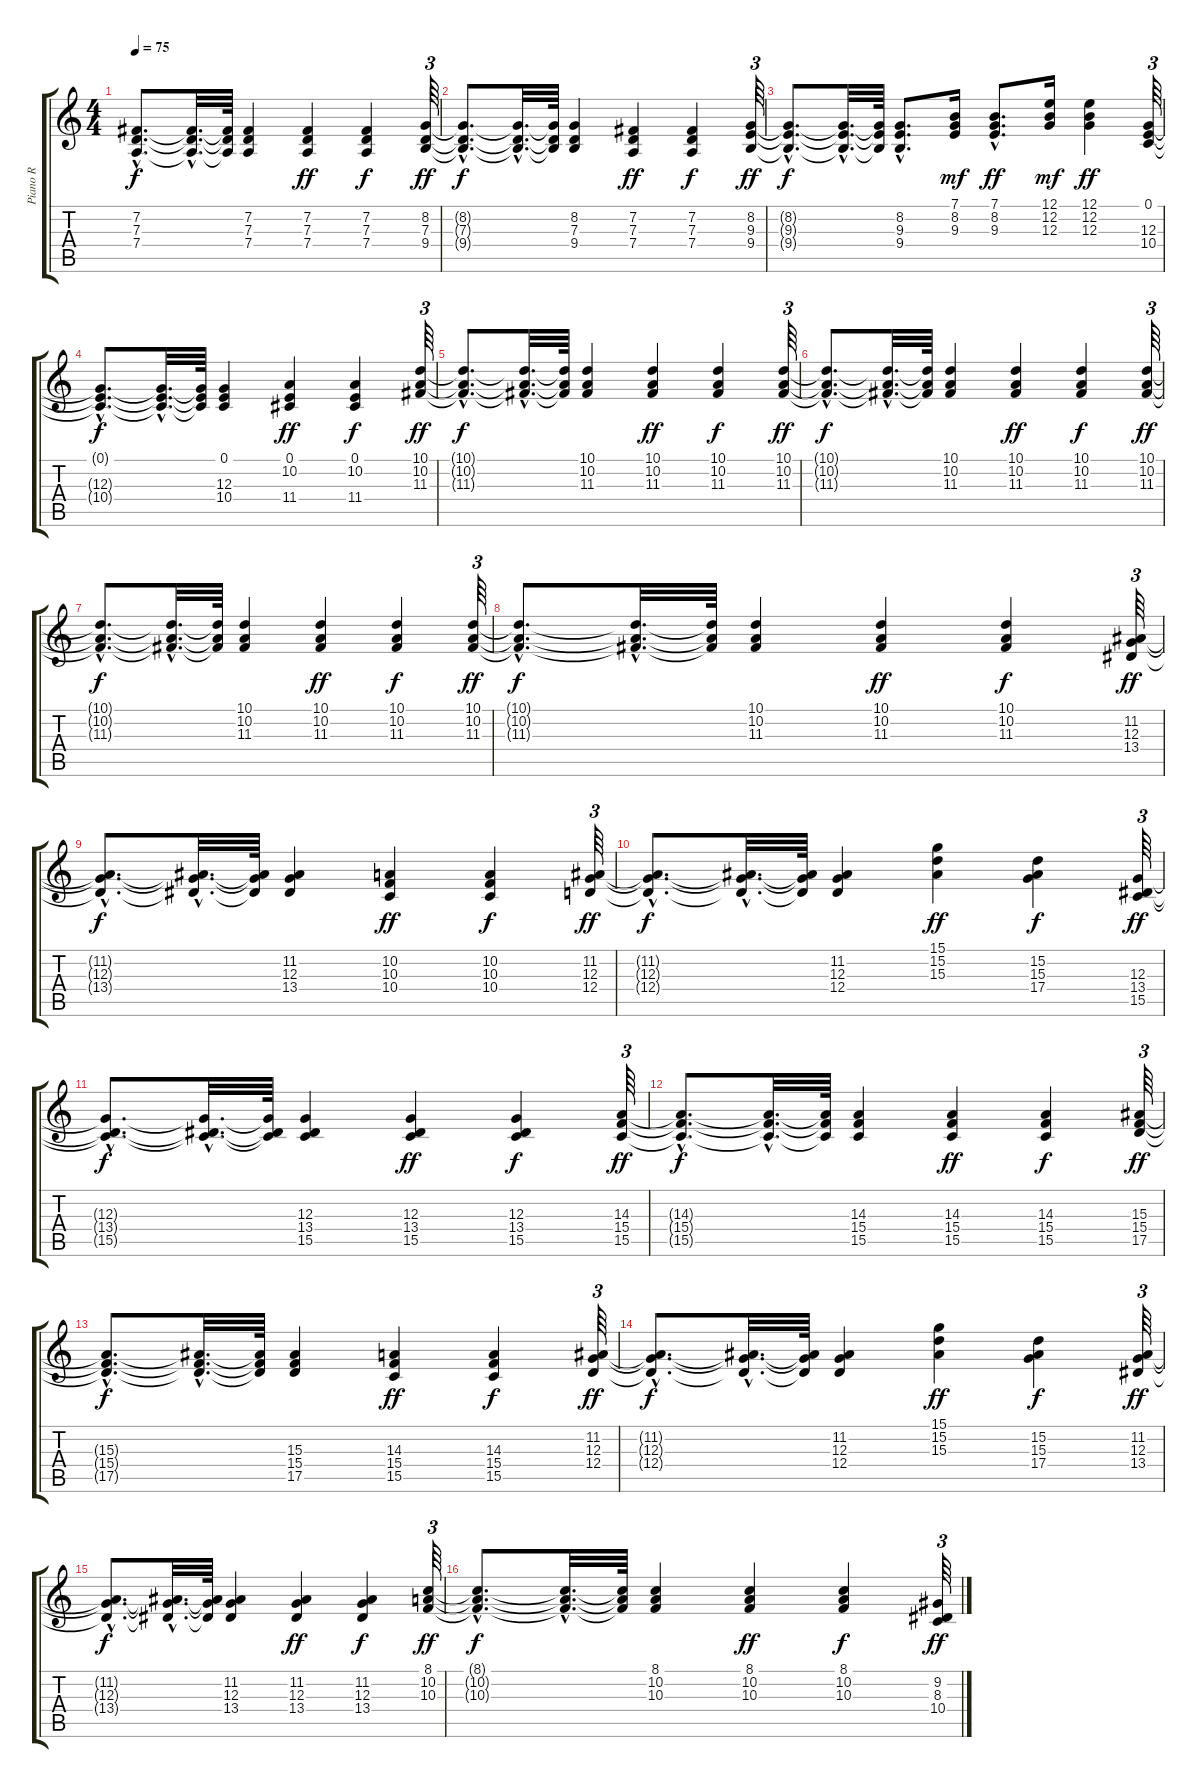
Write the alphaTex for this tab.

\track ("Piano R" "Piano R") {instrument acousticgrandpiano}
\staff {score tabs}
\tuning (E4 B3 G3 D3 A2 E2) {hide}
\ts (4 4)
\tempo 75
\clef g2
\ks c
(7.2{hac t} 7.3{hac t} 7.4{hac t}).8{d dy f} (7.2{hac t} 7.3{hac t} 7.4{hac t}).32{d} (7.2{t} 7.3{t} 7.4{t}).64 (7.2 7.3 7.4).4 (7.2 7.3 7.4).4{dy ff} (7.2 7.3 7.4).4{dy f} (8.2 7.3 9.4).64{tu (3 2) dy ff} |
(8.2{hac t} 7.3{hac t} 9.4{hac t}).8{d dy f} (8.2{hac t} 7.3{hac t} 9.4{hac t}).32{d} (8.2{t} 7.3{t} 9.4{t}).64 (8.2 7.3 9.4).4 (7.2 7.3 7.4).4{dy ff} (7.2 7.3 7.4).4{dy f} (8.2 9.3 9.4).64{tu (3 2) dy ff} |
(8.2{hac t} 9.3{hac t} 9.4{hac t}).8{d dy f} (8.2{hac t} 9.3{hac t} 9.4{hac t}).32{d} (8.2{t} 9.3{t} 9.4{t}).64 (8.2{hac} 9.3{hac} 9.4{hac}).8{d} (7.1 8.2 9.3).16{dy mf} (7.1{hac} 8.2{hac} 9.3{hac}).8{d dy ff} (12.1 12.2 12.3).16{dy mf} (12.1 12.2 12.3).4{dy ff} (0.1 12.3 10.4).64{tu (3 2)} |
(0.1{hac t} 12.3{hac t} 10.4{hac t}).8{d dy f} (0.1{hac t} 12.3{hac t} 10.4{hac t}).32{d} (0.1{t} 12.3{t} 10.4{t}).64 (0.1 12.3 10.4).4 (0.1 10.2 11.4).4{dy ff} (0.1 10.2 11.4).4{dy f} (10.1 10.2 11.3).64{tu (3 2) dy ff} |
(10.1{hac t} 10.2{hac t} 11.3{hac t}).8{d dy f} (10.1{hac t} 10.2{hac t} 11.3{hac t}).32{d} (10.1{t} 10.2{t} 11.3{t}).64 (10.1 10.2 11.3).4 (10.1 10.2 11.3).4{dy ff} (10.1 10.2 11.3).4{dy f} (10.1 10.2 11.3).64{tu (3 2) dy ff} |
(10.1{hac t} 10.2{hac t} 11.3{hac t}).8{d dy f} (10.1{hac t} 10.2{hac t} 11.3{hac t}).32{d} (10.1{t} 10.2{t} 11.3{t}).64 (10.1 10.2 11.3).4 (10.1 10.2 11.3).4{dy ff} (10.1 10.2 11.3).4{dy f} (10.1 10.2 11.3).64{tu (3 2) dy ff} |
(10.1{hac t} 10.2{hac t} 11.3{hac t}).8{d dy f} (10.1{hac t} 10.2{hac t} 11.3{hac t}).32{d} (10.1{t} 10.2{t} 11.3{t}).64 (10.1 10.2 11.3).4 (10.1 10.2 11.3).4{dy ff} (10.1 10.2 11.3).4{dy f} (10.1 10.2 11.3).64{tu (3 2) dy ff} |
(10.1{hac t} 10.2{hac t} 11.3{hac t}).8{d dy f} (10.1{hac t} 10.2{hac t} 11.3{hac t}).32{d} (10.1{t} 10.2{t} 11.3{t}).64 (10.1 10.2 11.3).4 (10.1 10.2 11.3).4{dy ff} (10.1 10.2 11.3).4{dy f} (11.2 12.3 13.4).64{tu (3 2) dy ff} |
(11.2{hac t} 12.3{hac t} 13.4{hac t}).8{d dy f} (11.2{hac t} 12.3{hac t} 13.4{hac t}).32{d} (11.2{t} 12.3{t} 13.4{t}).64 (11.2 12.3 13.4).4 (10.2 10.3 10.4).4{dy ff} (10.2 10.3 10.4).4{dy f} (11.2 12.3 12.4).64{tu (3 2) dy ff} |
(11.2{hac t} 12.3{hac t} 12.4{hac t}).8{d dy f} (11.2{hac t} 12.3{hac t} 12.4{hac t}).32{d} (11.2{t} 12.3{t} 12.4{t}).64 (11.2 12.3 12.4).4 (15.1 15.2 15.3).4{dy ff} (15.2 15.3 17.4).4{dy f} (12.3 13.4 15.5).64{tu (3 2) dy ff} |
(12.3{hac t} 13.4{hac t} 15.5{hac t}).8{d dy f} (12.3{hac t} 13.4{hac t} 15.5{hac t}).32{d} (12.3{t} 13.4{t} 15.5{t}).64 (12.3 13.4 15.5).4 (12.3 13.4 15.5).4{dy ff} (12.3 13.4 15.5).4{dy f} (14.3 15.4 15.5).64{tu (3 2) dy ff} |
(14.3{hac t} 15.4{hac t} 15.5{hac t}).8{d dy f} (14.3{hac t} 15.4{hac t} 15.5{hac t}).32{d} (14.3{t} 15.4{t} 15.5{t}).64 (14.3 15.4 15.5).4 (14.3 15.4 15.5).4{dy ff} (14.3 15.4 15.5).4{dy f} (15.3 15.4 17.5).64{tu (3 2) dy ff} |
(15.3{hac t} 15.4{hac t} 17.5{hac t}).8{d dy f} (15.3{hac t} 15.4{hac t} 17.5{hac t}).32{d} (15.3{t} 15.4{t} 17.5{t}).64 (15.3 15.4 17.5).4 (14.3 15.4 15.5).4{dy ff} (14.3 15.4 15.5).4{dy f} (11.2 12.3 12.4).64{tu (3 2) dy ff} |
(11.2{hac t} 12.3{hac t} 12.4{hac t}).8{d dy f} (11.2{hac t} 12.3{hac t} 12.4{hac t}).32{d} (11.2{t} 12.3{t} 12.4{t}).64 (11.2 12.3 12.4).4 (15.1 15.2 15.3).4{dy ff} (15.2 15.3 17.4).4{dy f} (11.2 12.3 13.4).64{tu (3 2) dy ff} |
(11.2{hac t} 12.3{hac t} 13.4{hac t}).8{d dy f} (11.2{hac t} 12.3{hac t} 13.4{hac t}).32{d} (11.2{t} 12.3{t} 13.4{t}).64 (11.2 12.3 13.4).4 (11.2 12.3 13.4).4{dy ff} (11.2 12.3 13.4).4{dy f} (8.1 10.2 10.3).64{tu (3 2) dy ff} |
(8.1{hac t} 10.2{hac t} 10.3{hac t}).8{d dy f} (8.1{hac t} 10.2{hac t} 10.3{hac t}).32{d} (8.1{t} 10.2{t} 10.3{t}).64 (8.1 10.2 10.3).4 (8.1 10.2 10.3).4{dy ff} (8.1 10.2 10.3).4{dy f} (9.2 8.3 10.4).64{tu (3 2) dy ff}
